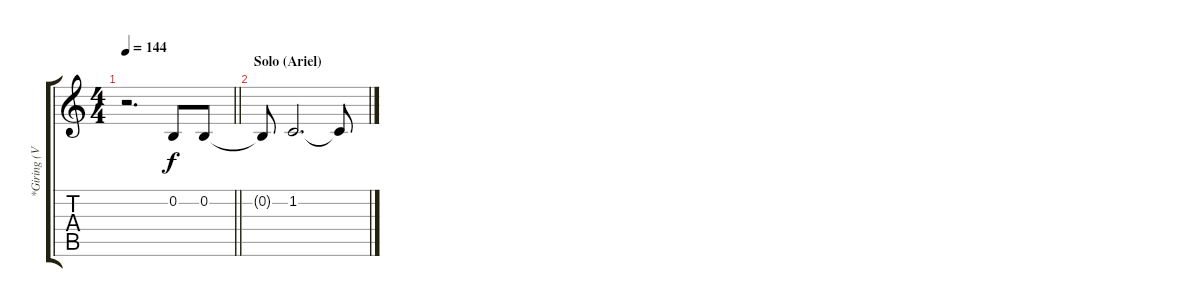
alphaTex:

\track ("*Giring (Vocal)" "*Giring (V") {instrument oboe}
\staff {score tabs}
\tuning (E4 B3 G3 D3 A2 E2) {hide}
\ts (4 4)
\tempo 144
\clef g2
\barLineRight lightlight
\ks c
r.2{d dy f} 0.2.8 0.2.8 |
\section ("" "Solo (Ariel)")
0.2{t}.8 1.2.2{d} 1.2{t}.8
